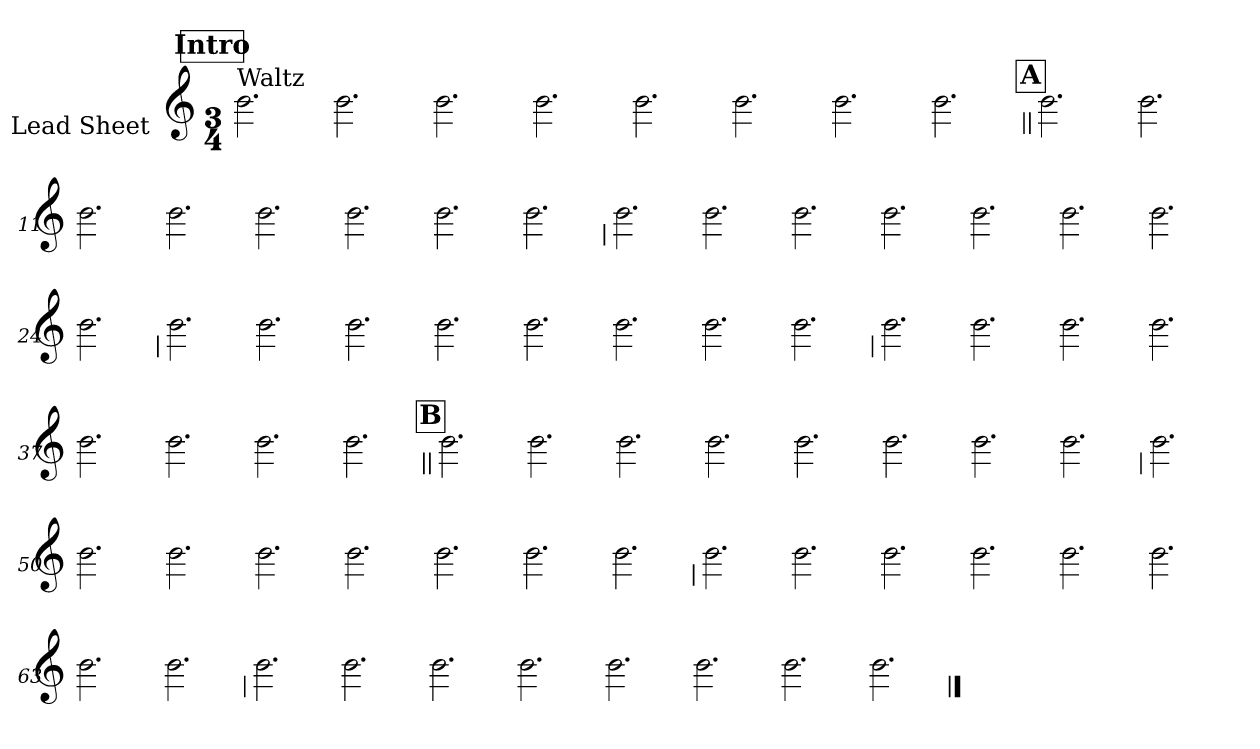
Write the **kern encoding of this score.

**kern
*part1
*staff1
*I"Lead Sheet
*stria0
*clefG2
*k[]
*C:
*M3/4
!!LO:REH:place=s1:a:t=Intro
=1||
!LO:TX:a:t=Waltz
2.b
=2-
2.b
=3-
2.b
=4-
2.b
=5-
2.b
=6-
2.b
=7-
2.b
=8-
2.b
!!LO:LB:g=z
!!LO:REH:place=s1:a:t=A
=9||
2.b
=10-
2.b
=11-
2.b
=12-
2.b
=13-
2.b
=14-
2.b
=15-
2.b
=16-
2.b
!!LO:LB:g=z
=17
2.b
=18-
2.b
=19-
2.b
=20-
2.b
=21-
2.b
=22-
2.b
=23-
2.b
=24-
2.b
!!LO:LB:g=z
=25
2.b
=26-
2.b
=27-
2.b
=28-
2.b
=29-
2.b
=30-
2.b
=31-
2.b
=32-
2.b
!!LO:LB:g=z
=33
2.b
=34-
2.b
=35-
2.b
=36-
2.b
=37-
2.b
=38-
2.b
=39-
2.b
=40-
2.b
!!LO:LB:g=z
!!LO:REH:place=s1:a:t=B
=41||
2.b
=42-
2.b
=43-
2.b
=44-
2.b
=45-
2.b
=46-
2.b
=47-
2.b
=48-
2.b
!!LO:LB:g=z
=49
2.b
=50-
2.b
=51-
2.b
=52-
2.b
=53-
2.b
=54-
2.b
=55-
2.b
=56-
2.b
!!LO:LB:g=z
=57
2.b
=58-
2.b
=59-
2.b
=60-
2.b
=61-
2.b
=62-
2.b
=63-
2.b
=64-
2.b
!!LO:LB:g=z
=65
2.b
=66-
2.b
=67-
2.b
=68-
2.b
=69-
2.b
=70-
2.b
=71-
2.b
=72-
2.b
==
*-
